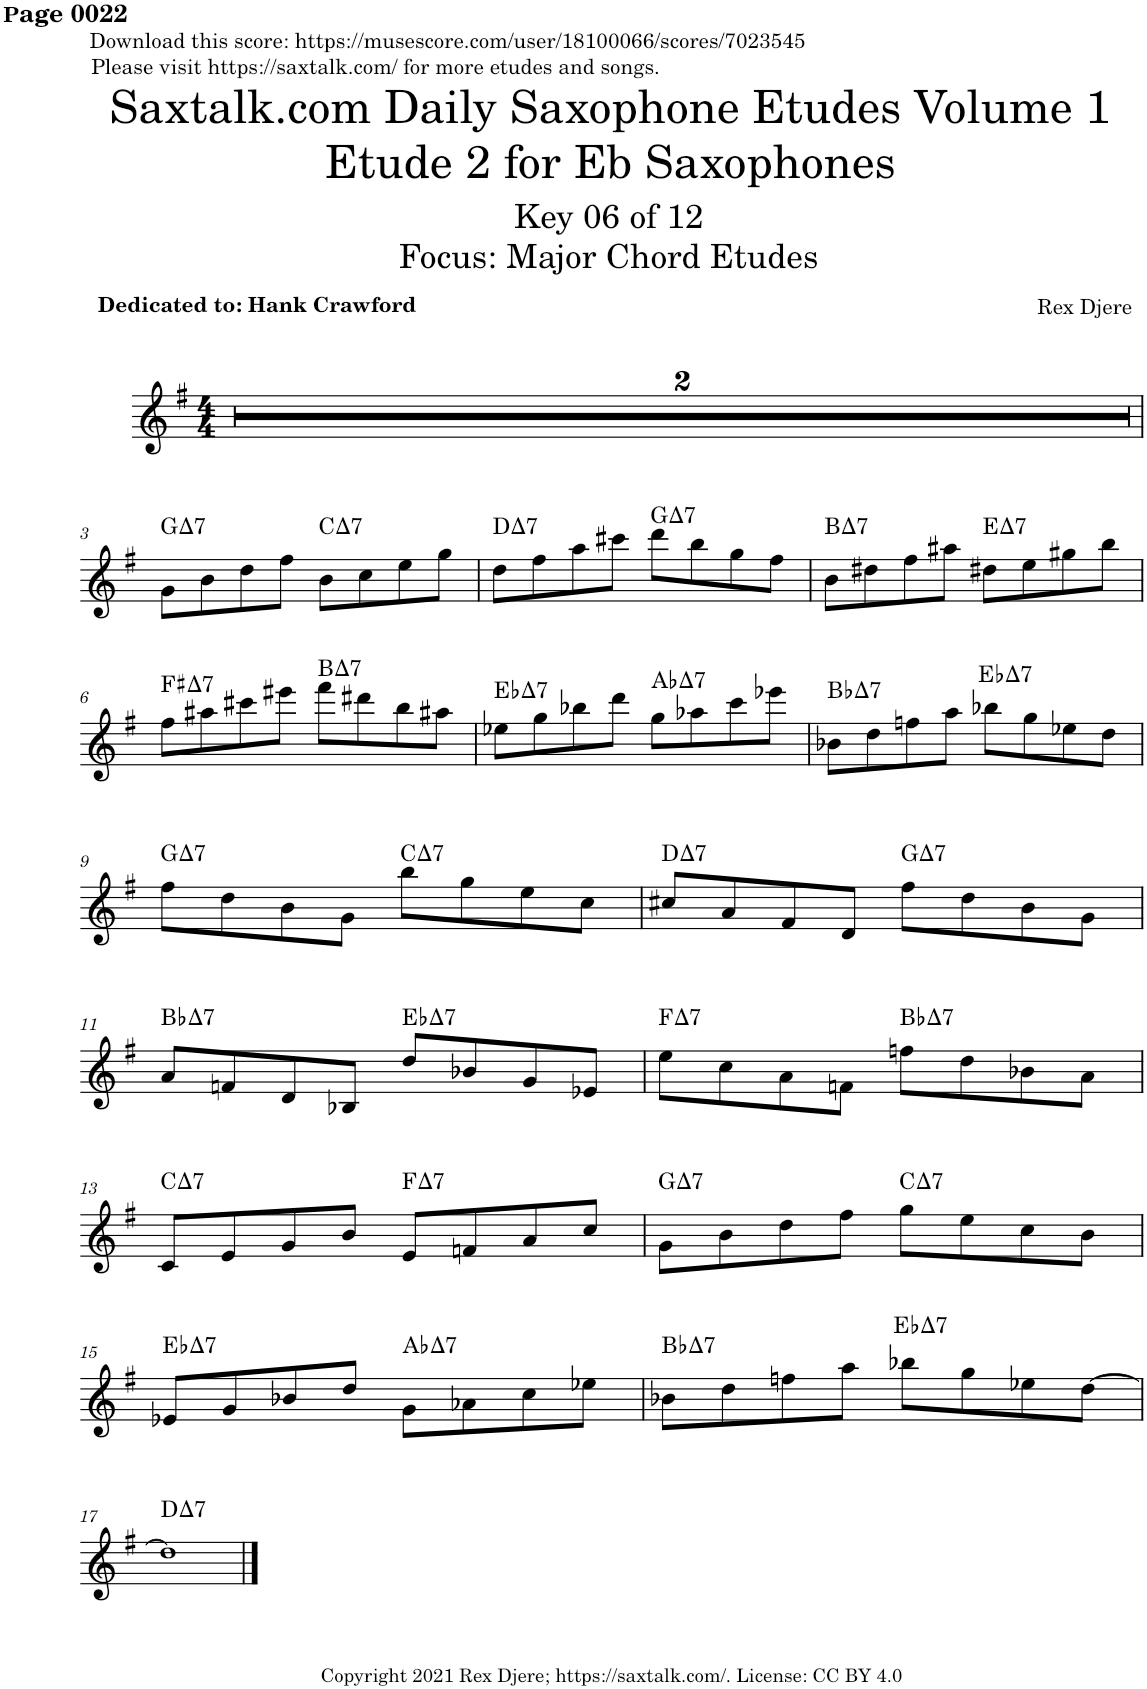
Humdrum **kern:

**kern	**harte
*part1	*part1
*staff1	*
*I"Alto Saxophone	*
*I'A. Sax.	*
*clefG2	*
*Trd5c9	*
*k[f#]	*
*M4/4	*
=1	=1
1r	.
=2	=2
1r	.
!!LO:LB:g=z
=3	=3
!	!LO:H:kt=7
8g\L	G:maj7
8b\	.
8dd\	.
8ff#\J	.
!	!LO:H:kt=7
8b\L	C:maj7
8cc\	.
8ee\	.
8gg\J	.
=4	=4
!	!LO:H:kt=7
8dd\L	D:maj7
8ff#\	.
8aa\	.
8ccc#X\J	.
!	!LO:H:kt=7
8ddd\L	G:maj7
8bb\	.
8gg\	.
8ff#\J	.
=5	=5
!	!LO:H:kt=7
8b\L	B:maj7
8dd#X\	.
8ff#\	.
8aa#X\J	.
!	!LO:H:kt=7
8dd#X\L	E:maj7
8ee\	.
8gg#X\	.
8bb\J	.
!!LO:LB:g=z
=6	=6
!	!LO:H:kt=7
8ff#\L	F#:maj7
8aa#X\	.
8ccc#X\	.
8eee#X\J	.
!	!LO:H:kt=7
8fff#\L	B:maj7
8ddd#X\	.
8bb\	.
8aa#X\J	.
=7	=7
!	!LO:H:kt=7
8ee-X\L	Eb:maj7
8gg\	.
8bb-X\	.
8ddd\J	.
!	!LO:H:kt=7
8gg\L	Ab:maj7
8aa-X\	.
8ccc\	.
8eee-X\J	.
=8	=8
!	!LO:H:kt=7
8b-X\L	Bb:maj7
8dd\	.
8ffn\	.
8aa\J	.
!	!LO:H:kt=7
8bb-X\L	Eb:maj7
8gg\	.
8ee-X\	.
8dd\J	.
!!LO:LB:g=z
=9	=9
!	!LO:H:kt=7
8ff#\L	G:maj7
8dd\	.
8b\	.
8g\J	.
!	!LO:H:kt=7
8bb\L	C:maj7
8gg\	.
8ee\	.
8cc\J	.
=10	=10
!	!LO:H:kt=7
8cc#X/L	D:maj7
8a/	.
8f#/	.
8d/J	.
!	!LO:H:kt=7
8ff#\L	G:maj7
8dd\	.
8b\	.
8g\J	.
!!LO:LB:g=z
=11	=11
!	!LO:H:kt=7
8a/L	Bb:maj7
8fn/	.
8d/	.
8B-X/J	.
!	!LO:H:kt=7
8dd/L	Eb:maj7
8b-X/	.
8g/	.
8e-X/J	.
=12	=12
!	!LO:H:kt=7
8ee\L	F:maj7
8cc\	.
8a\	.
8fn\J	.
!	!LO:H:kt=7
8ffn\L	Bb:maj7
8dd\	.
8b-X\	.
8a\J	.
!!LO:LB:g=z
=13	=13
!	!LO:H:kt=7
8c/L	C:maj7
8e/	.
8g/	.
8b/J	.
!	!LO:H:kt=7
8e/L	F:maj7
8fn/	.
8a/	.
8cc/J	.
=14	=14
!	!LO:H:kt=7
8g\L	G:maj7
8b\	.
8dd\	.
8ff#\J	.
!	!LO:H:kt=7
8gg\L	C:maj7
8ee\	.
8cc\	.
8b\J	.
!!LO:LB:g=z
=15	=15
!	!LO:H:kt=7
8e-X/L	Eb:maj7
8g/	.
8b-X/	.
8dd/J	.
!	!LO:H:kt=7
8g\L	Ab:maj7
8a-X\	.
8cc\	.
8ee-X\J	.
=16	=16
!	!LO:H:kt=7
8b-X\L	Bb:maj7
8dd\	.
8ffn\	.
8aa\J	.
!	!LO:H:kt=7
8bb-X\L	Eb:maj7
8gg\	.
8ee-X\	.
[8dd\J	.
=	=
*-	*-
